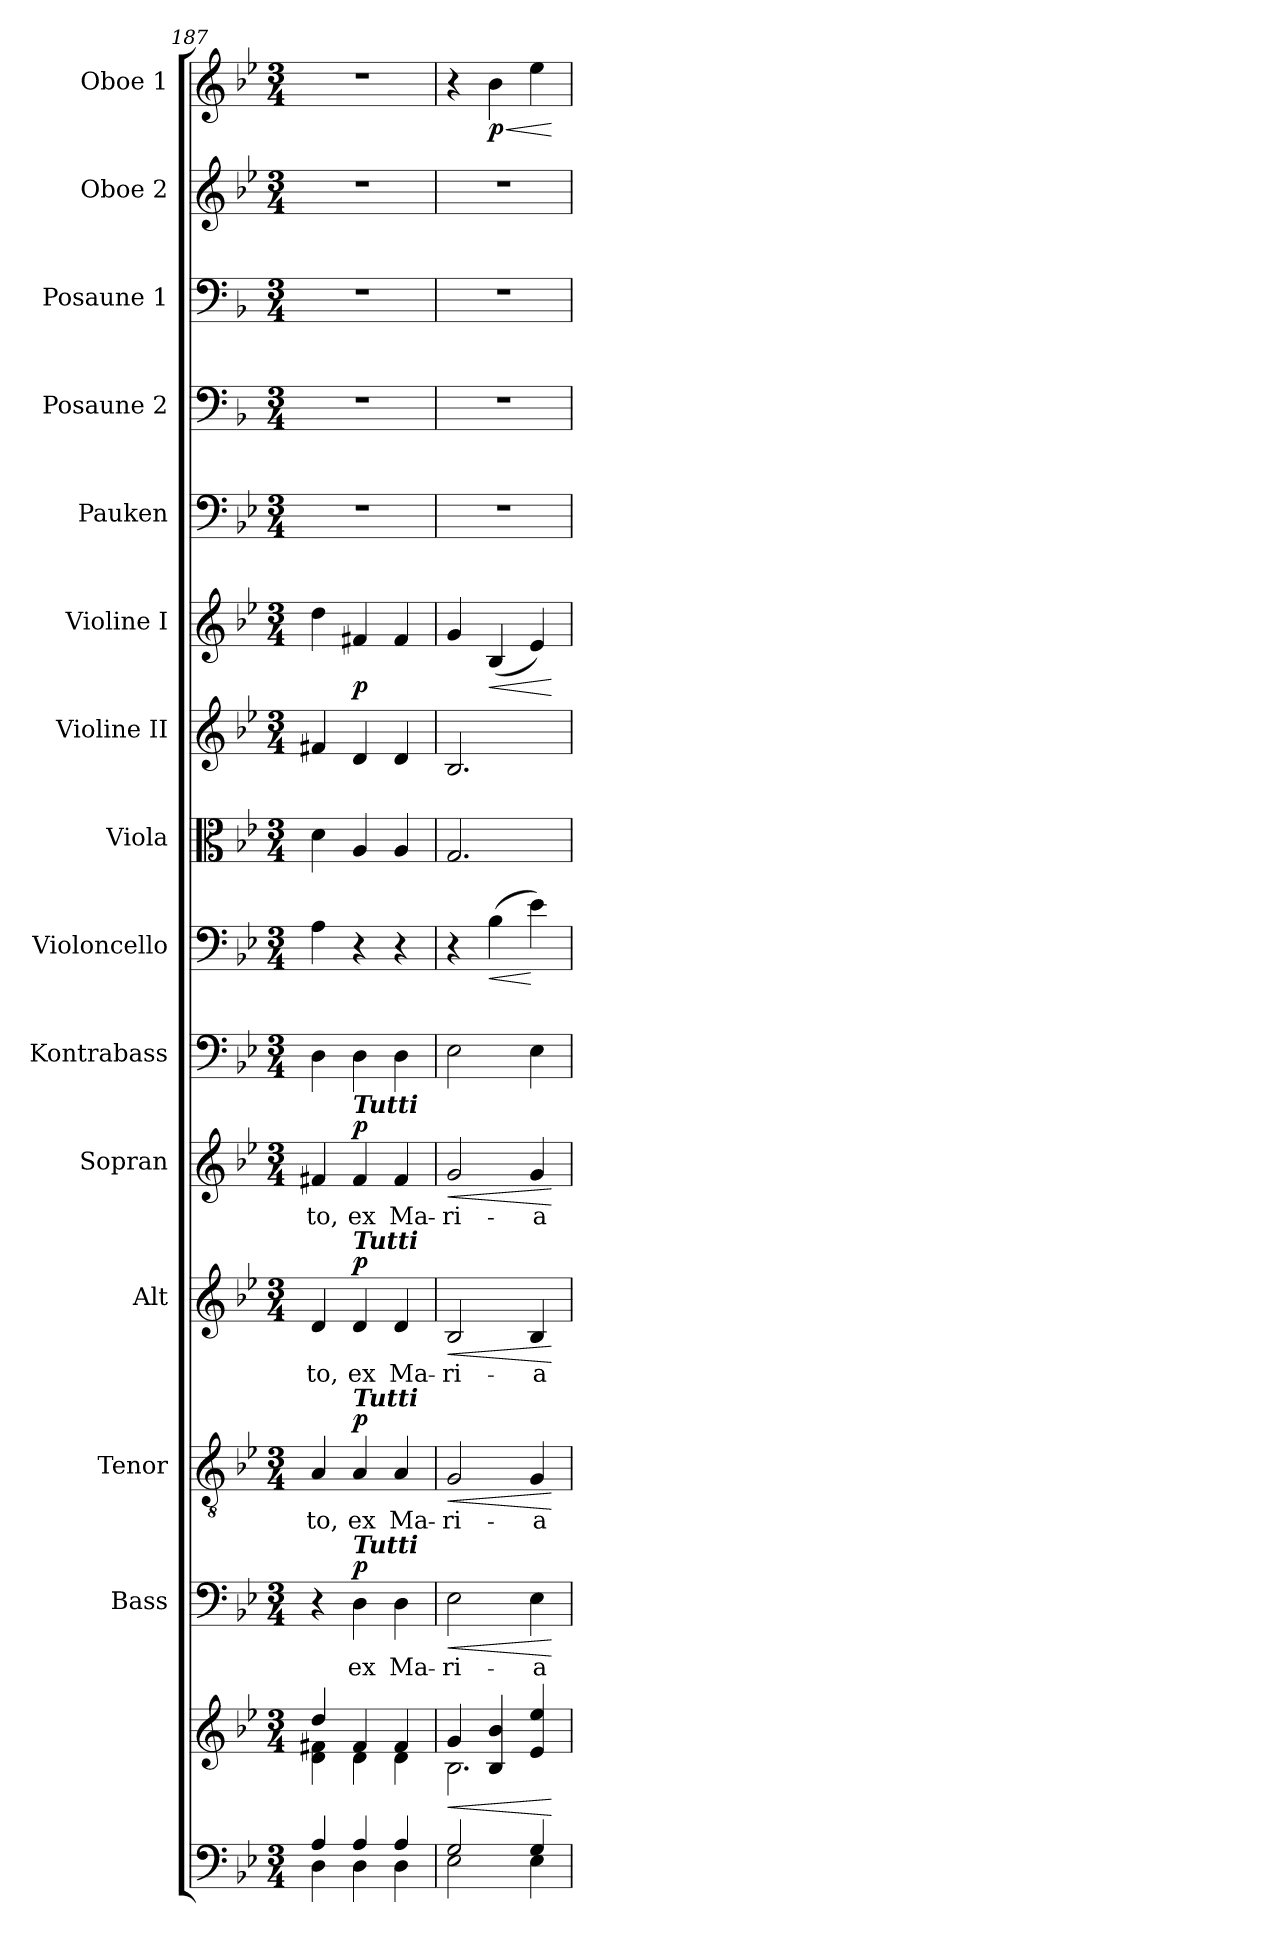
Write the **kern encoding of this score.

**kern	**kern	**dynam	**kern	**text	**dynam	**kern	**text	**dynam	**kern	**text	**dynam	**kern	**text	**dynam	**kern	**kern	**dynam	**kern	**kern	**kern	**dynam	**kern	**kern	**kern	**kern	**kern	**dynam
*part15	*part15	*part15	*part14	*part14	*part14	*part13	*part13	*part13	*part12	*part12	*part12	*part11	*part11	*part11	*part10	*part9	*part9	*part8	*part7	*part6	*part6	*part5	*part4	*part3	*part2	*part1	*part1
*staff16	*staff15	*staff15/16	*staff14	*staff14	*staff14	*staff13	*staff13	*staff13	*staff12	*staff12	*staff12	*staff11	*staff11	*staff11	*staff10	*staff9	*staff9	*staff8	*staff7	*staff6	*staff6	*staff5	*staff4	*staff3	*staff2	*staff1	*staff1
*	*	*	*I"Bass	*	*	*I"Tenor	*	*	*I"Alt	*	*	*I"Sopran	*	*	*I"Kontrabass	*I"Violoncello	*	*I"Viola	*I"Violine II	*I"Violine I	*	*I"Pauken	*I"Posaune 2	*I"Posaune 1	*I"Oboe 2	*I"Oboe 1	*
*	*	*	*I'B.	*	*	*I'T.	*	*	*I'A.	*	*	*I'S.	*	*	*I'Kb.	*I'Vc.	*	*I'Vla.	*I'Vl. II	*I'Vl. I	*	*I'Pk.	*I'Pos. 2	*I'Pos. 1	*I'Ob. 2	*I'Ob. 1	*
*clefF4	*clefG2	*	*clefF4	*	*	*clefGv2	*	*	*clefG2	*	*	*clefG2	*	*	*clefF4	*clefF4	*	*clefC3	*clefG2	*clefG2	*	*clefF4	*clefF4	*clefF4	*clefG2	*clefG2	*
*	*	*	*	*	*	*	*	*	*	*	*	*	*	*	*ITrd7c12	*	*	*	*	*	*	*	*ITrd4c7	*ITrd4c7	*	*	*
*k[b-e-]	*k[b-e-]	*	*k[b-e-]	*	*	*k[b-e-]	*	*	*k[b-e-]	*	*	*k[b-e-]	*	*	*k[b-e-]	*k[b-e-]	*	*k[b-e-]	*k[b-e-]	*k[b-e-]	*	*k[b-e-]	*k[b-e-]	*k[b-e-]	*k[b-e-]	*k[b-e-]	*
*B-:	*B-:	*	*B-:	*	*	*B-:	*	*	*B-:	*	*	*B-:	*	*	*B-:	*B-:	*	*B-:	*B-:	*B-:	*	*B-:	*B-:	*B-:	*B-:	*B-:	*
*M3/4	*M3/4	*	*M3/4	*	*	*M3/4	*	*	*M3/4	*	*	*M3/4	*	*	*M3/4	*M3/4	*	*M3/4	*M3/4	*M3/4	*	*M3/4	*M3/4	*M3/4	*M3/4	*M3/4	*
=187	=187	=187	=187	=187	=187	=187	=187	=187	=187	=187	=187	=187	=187	=187	=187	=187	=187	=187	=187	=187	=187	=187	=187	=187	=187	=187	=187
*^	*^	*	*	*	*	*	*	*	*	*	*	*	*	*	*	*	*	*	*	*	*	*	*	*	*	*	*
!	!	!	!	!	!	!	!	!	!LO:LY:b	!	!	!LO:LY:b	!	!	!LO:LY:b	!	!	!	!	!	!	!	!	!	!	!	!	!	!
4A/	4D\	4dd/	4d\ 4f#X\	.	4r	.	.	4A/	-to,	.	4d/	-to,	.	4f#X/	-to,	.	4DD\	4A\	.	4d\	4f#X/	4dd\	.	2.r	2.r	2.r	2.r	2.r	.
!	!	!	!	!	!	!	!	!	!	!	!	!	!	!LO:TX:a:Bi:t=Tutti	!	!	!	!	!	!	!	!	!	!	!	!	!	!	!
!	!	!	!	!	!	!	!	!	!	!	!LO:TX:a:Bi:t=Tutti	!	!	!	!	!	!	!	!	!	!	!	!	!	!	!	!	!	!
!	!	!	!	!	!	!	!	!LO:TX:a:Bi:t=Tutti	!	!	!	!	!	!	!	!	!	!	!	!	!	!	!	!	!	!	!	!	!
!	!	!	!	!	!LO:TX:a:Bi:t=Tutti	!	!	!	!	!	!	!	!	!	!	!	!	!	!	!	!	!	!	!	!	!	!	!	!
!	!	!	!	!	!	!LO:LY:b	!LO:DY:a	!	!LO:LY:b	!LO:DY:a	!	!LO:LY:b	!LO:DY:a	!	!LO:LY:b	!LO:DY:a	!	!	!	!	!	!	!LO:DY:b	!	!	!	!	!	!
4A/	4D\	4f#/	4d\	.	4D\	ex	p	4A/	ex	p	4d/	ex	p	4f#/	ex	p	4DD\	4r	.	4A/	4d/	4f#X/	p	.	.	.	.	.	.
!	!	!	!	!	!	!LO:LY:b	!	!	!LO:LY:b	!	!	!LO:LY:b	!	!	!LO:LY:b	!	!	!	!	!	!	!	!	!	!	!	!	!	!
4A/	4D\	4f#/	4d\	.	4D\	Ma-	.	4A/	Ma-	.	4d/	Ma-	.	4f#/	Ma-	.	4DD\	4r	.	4A/	4d/	4f#/	.	.	.	.	.	.	.
=188	=188	=188	=188	=188	=188	=188	=188	=188	=188	=188	=188	=188	=188	=188	=188	=188	=188	=188	=188	=188	=188	=188	=188	=188	=188	=188	=188	=188	=188
!	!	!	!	!LO:HP:b	!	!LO:LY:b	!LO:HP:b	!	!LO:LY:b	!LO:HP:b	!	!LO:LY:b	!LO:HP:b	!	!LO:LY:b	!LO:HP:b	!	!	!	!	!	!	!	!	!	!	!	!	!
2G/	2E-\	4g/	2.B-\	<	2E-\	-ri-	<	2G/	-ri-	<	2B-/	-ri-	<	2g/	-ri-	<	2EE-\	4r	.	2.G/	2.B-/	4g/	.	2.r	2.r	2.r	2.r	4r	.
!	!	!	!	!	!	!	!	!	!	!	!	!	!	!	!	!	!	!	!LO:HP:b	!	!	!	!LO:HP:b	!	!	!	!	!	!LO:HP:b
!	!	!	!	!	!	!	!	!	!	!	!	!	!	!	!	!	!	!	!	!	!	!	!	!	!	!	!	!	!LO:DY:n=1:b
.	.	4B-/ 4b-/	.	.	.	.	.	.	.	.	.	.	.	.	.	.	.	(>4B-\	<	.	.	(<4B-/	<	.	.	.	.	4b-\	< p
!	!	!	!	!	!	!LO:LY:b	!	!	!LO:LY:b	!	!	!LO:LY:b	!	!	!LO:LY:b	!	!	!	!	!	!	!	!	!	!	!	!	!	!
4G/	4E-\	4e-/ 4ee-/	.	.	4E-\	-a	.	4G/	-a	.	4B-/	-a	.	4g/	-a	.	4EE-\	4e-\)	[	.	.	4e-/)	.	.	.	.	.	4ee-\	.
*v	*v	*	*	*	*	*	*	*	*	*	*	*	*	*	*	*	*	*	*	*	*	*	*	*	*	*	*	*	*
*	*v	*v	*	*	*	*	*	*	*	*	*	*	*	*	*	*	*	*	*	*	*	*	*	*	*	*	*	*
.	.	[	.	.	[	.	.	[	.	.	[	.	.	[	.	.	.	.	.	.	[	.	.	.	.	.	[
=	=	=	=	=	=	=	=	=	=	=	=	=	=	=	=	=	=	=	=	=	=	=	=	=	=	=	=
*-	*-	*-	*-	*-	*-	*-	*-	*-	*-	*-	*-	*-	*-	*-	*-	*-	*-	*-	*-	*-	*-	*-	*-	*-	*-	*-	*-
